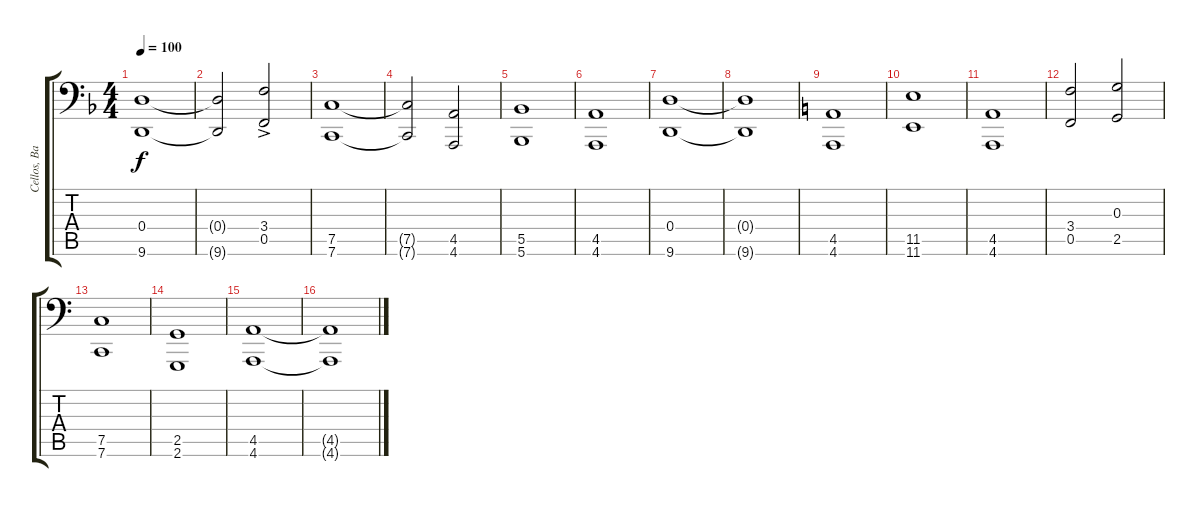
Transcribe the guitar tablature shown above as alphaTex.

\track ("Cellos, Basses" "Cellos, Ba") {instrument stringensemble1}
\staff {score tabs}
\tuning (E4 B3 G3 D3 F2 F1) {hide}
\ts (4 4)
\tempo 100
\clef f4
\ks dminor
(0.4 9.6).1{dy f volume 13} |
(0.4{t} 9.6{t}).2 (3.4{ac} 0.5{ac}).2 |
(7.5 7.6).1 |
(7.5{t} 7.6{t}).2 (4.5 4.6).2 |
(5.5 5.6).1 |
(4.5 4.6).1 |
(0.4 9.6).1 |
(0.4{t} 9.6{t}).1 |
\ks aminor
(4.5 4.6).1 |
(11.5 11.6).1 |
(4.5 4.6).1 |
(3.4 0.5).2 (0.3 2.5).2 |
(7.5 7.6).1 |
(2.5 2.6).1 |
(4.5 4.6).1 |
(4.5{t} 4.6{t}).1{volume 1}
